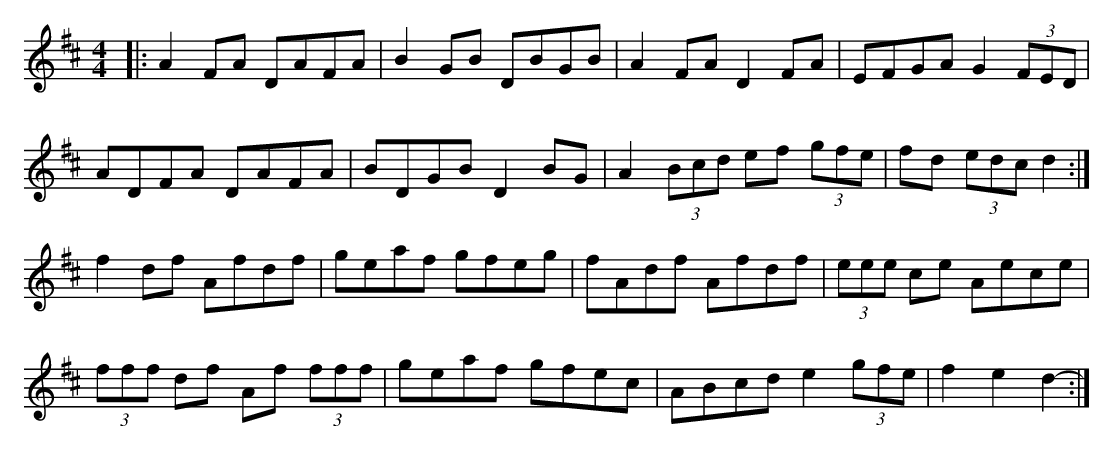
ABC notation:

X:1
M:4/4
K:D
|:A2 FA DAFA|B2 GB DBGB|A2 FA D2 FA|EFGA G2 (3FED|
ADFA DAFA|BDGB D2 BG|A2 (3Bcd ef (3gfe|fd (3edc d2:|
f2 df Afdf|geaf gfeg|fAdf Afdf|(3eee ce Aece|
(3fff df Af (3fff|geaf gfec|ABcd e2 (3gfe|f2 e2 d2-:|
